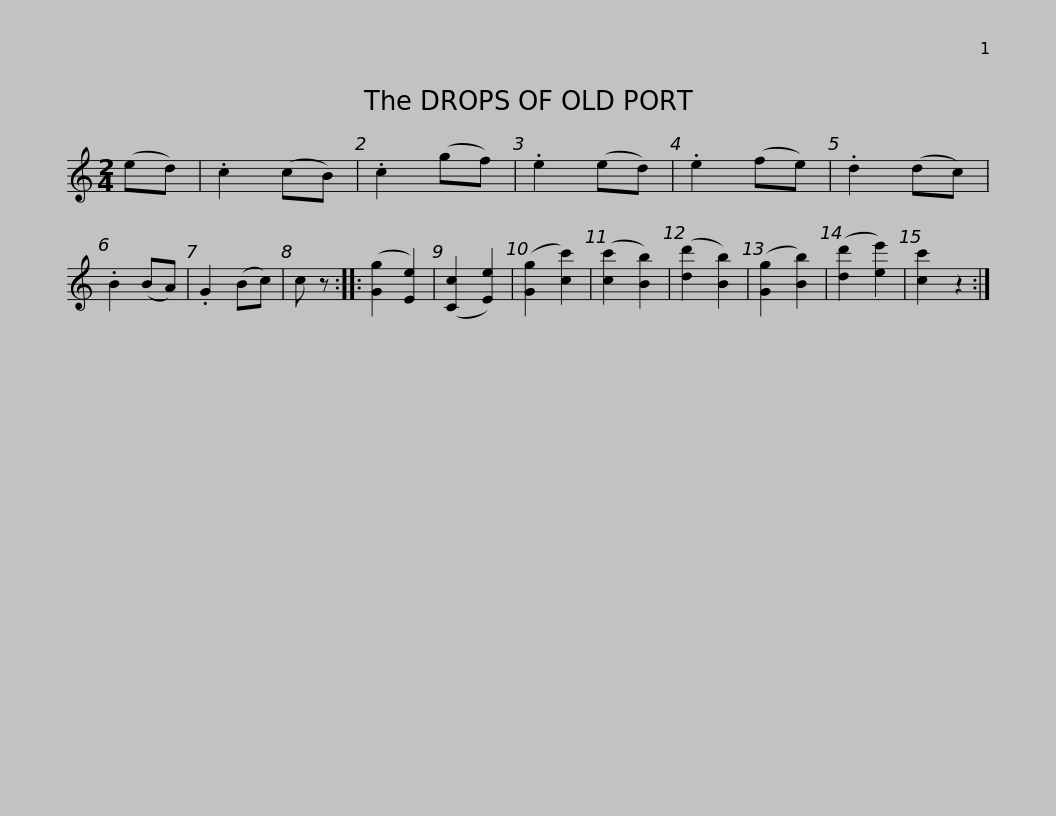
X:1
L:1/8
M:2/4
I:linebreak $
K:C
V:1 treble
V:1
 (ed) | .c2 (cB) | .c2 (gf) | .e2 (ed) | .e2 (fe) | %5
 .d2 (dc) | .B2 (BA) | .G2 (Bc) | c z :: ([Gg]2 [Ee]2) | %10
 ([Cc]2 [Ee]2) | ([Gg]2 [cc']2) | ([cc']2 [Bb]2) | ([dd']2 [Bb]2) | ([Gg]2 [Bb]2) |$ %15
 ([dd']2 [ee']2) | [cc']2 z2 :| %17
